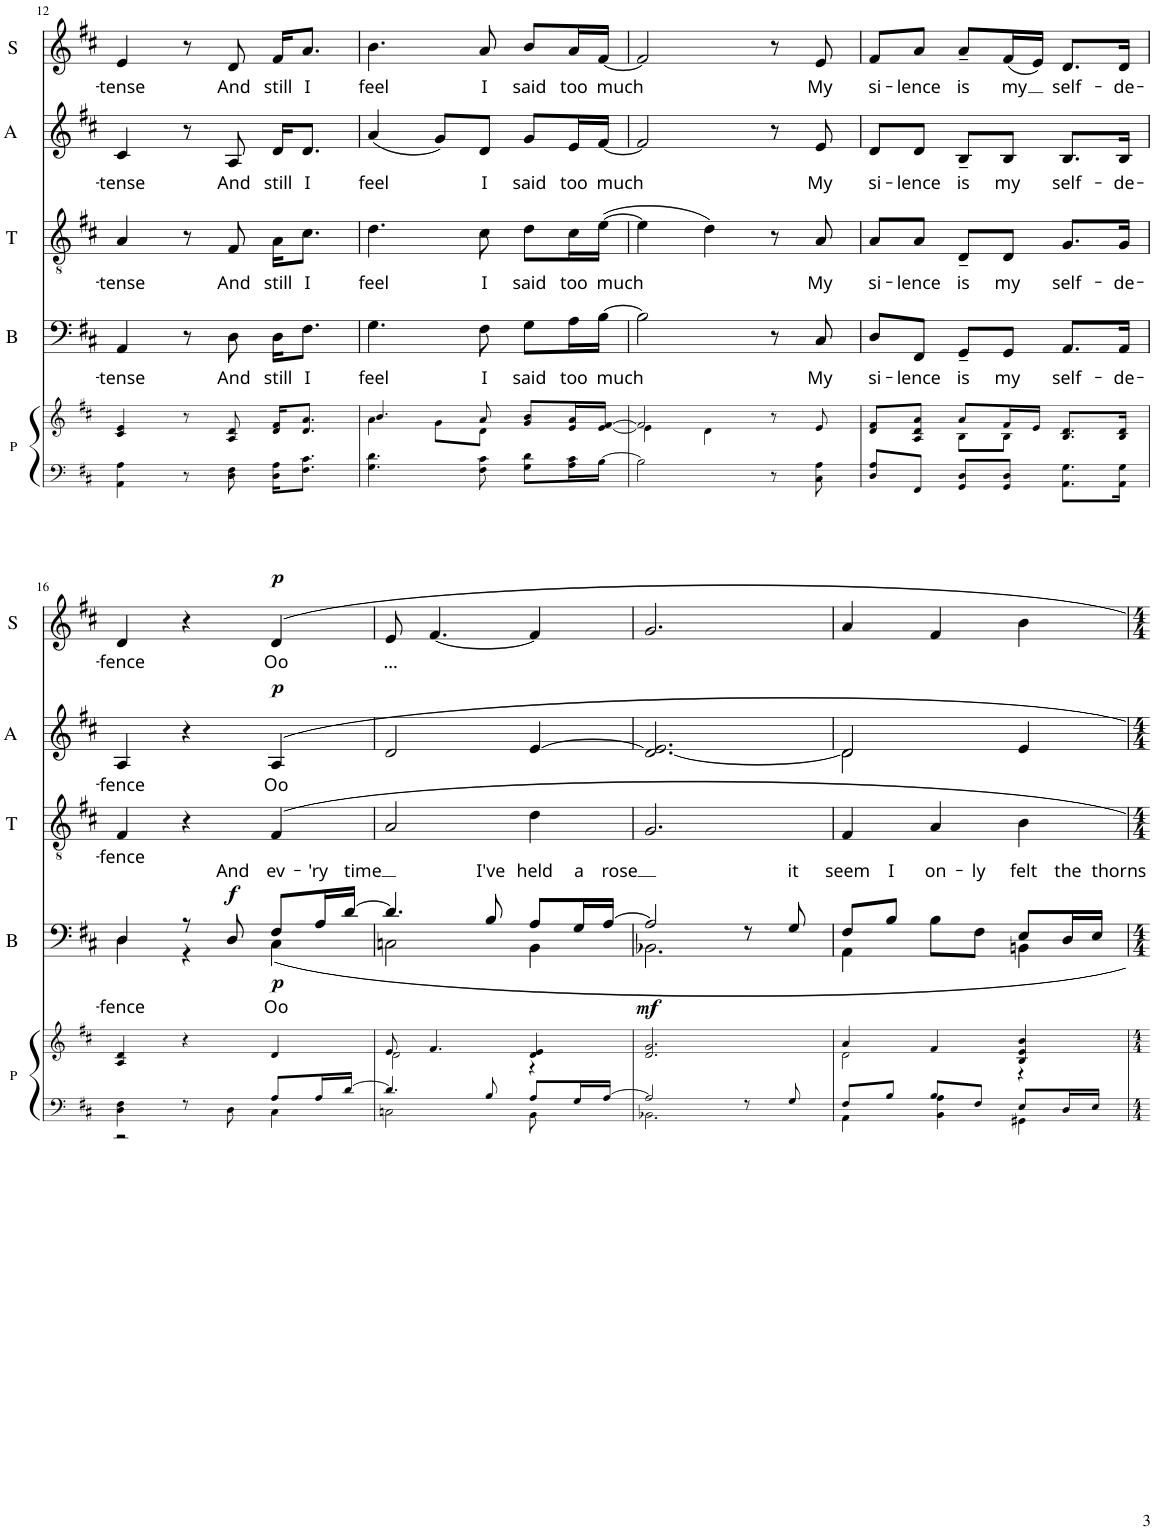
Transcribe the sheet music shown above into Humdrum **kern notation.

**kern	**kern	**kern	**text	**dynam	**kern	**text	**kern	**text	**dynam	**kern	**text	**dynam
*part5	*part5	*part4	*part4	*part4	*part3	*part3	*part2	*part2	*part2	*part1	*part1	*part1
*staff6	*staff5	*staff4	*staff4	*staff4	*staff3	*staff3	*staff2	*staff2	*staff2	*staff1	*staff1	*staff1
*I"Piano	*	*I"Bass	*	*	*I"Tenor	*	*I"Alto	*	*	*I"Soprano	*	*
*I'P	*	*I'B	*	*	*I'T	*	*I'A	*	*	*I'S	*	*
!!LO:PB:g=z
*clefF4	*clefG2	*clefF4	*	*	*clefGv2	*	*clefG2	*	*	*clefG2	*	*
*k[f#c#]	*k[f#c#]	*k[f#c#]	*	*	*k[f#c#]	*	*k[f#c#]	*	*	*k[f#c#]	*	*
*M3/4	*M3/4	*M3/4	*	*	*M3/4	*	*M3/4	*	*	*M3/4	*	*
=12	=12	=12	=12	=12	=12	=12	=12	=12	=12	=12	=12	=12
!	!	!	!LO:LY:b	!	!	!LO:LY:b	!	!LO:LY:b	!	!	!LO:LY:b	!
4AA\ 4A\	4c#/ 4e/	4AA/	-tense	.	4A/	-tense	4c#/	-tense	.	4e/	-tense	.
8r	8r	8r	.	.	8r	.	8r	.	.	8r	.	.
!	!	!	!LO:LY:b	!	!	!LO:LY:b	!	!LO:LY:b	!	!	!LO:LY:b	!
8D\ 8F#\	8A/ 8d/	8D\	And	.	8F#/	And	8A/	And	.	8d/	And	.
!	!	!	!LO:LY:b	!	!	!LO:LY:b	!	!LO:LY:b	!	!	!LO:LY:b	!
16D\ 16A\KL	16d/ 16f#/KL	16D\KL	still	.	16A\KL	still	16d/KL	still	.	16f#/KL	still	.
!	!	!	!LO:LY:b	!	!	!LO:LY:b	!	!LO:LY:b	!	!	!LO:LY:b	!
8.F#\ 8.c#\J	8.d/ 8.a/J	8.F#\J	I	.	8.c#\J	I	8.d/J	I	.	8.a/J	I	.
=13	=13	=13	=13	=13	=13	=13	=13	=13	=13	=13	=13	=13
*	*^	*	*	*	*	*	*	*	*	*	*	*
!	!	!	!	!LO:LY:b	!	!	!LO:LY:b	!	!LO:LY:b	!	!	!LO:LY:b	!
4.G\ 4.d\	4.b/	4a\	4.G\	feel	.	4.d\	feel	(<4a/	feel	.	4.b\	feel	.
.	.	8g\L	.	.	.	.	.	8g/L)	.	.	.	.	.
!	!	!	!	!LO:LY:b	!	!	!LO:LY:b	!	!LO:LY:b	!	!	!LO:LY:b	!
8F#\ 8c#\	8a/	8d\J	8F#\	I	.	8c#\	I	8d/J	I	.	8a/	I	.
!	!	!	!	!LO:LY:b	!	!	!LO:LY:b	!	!LO:LY:b	!	!	!LO:LY:b	!
8G\ 8d\L	8g/ 8b/L	4ryy	8G\L	said	.	8d\L	said	8g/L	said	.	8b/L	said	.
!	!	!	!	!LO:LY:b	!	!	!LO:LY:b	!	!LO:LY:b	!	!	!LO:LY:b	!
16A\ 16c#\L	16e/ 16a/L	.	16A\L	too	.	16c#\L	too	16e/L	too	.	16a/L	too	.
!	!	!	!	!LO:LY:b	!	!	!LO:LY:b	!	!LO:LY:b	!	!	!LO:LY:b	!
[16B\JJ	[<16e/ [>16f#/JJ	.	[16B\JJ	much	.	([16e\JJ	much	[16f#/JJ	much	.	[16f#/JJ	much	.
=14	=14	=14	=14	=14	=14	=14	=14	=14	=14	=14	=14	=14	=14
2B\]	2f#/]	4e\]	2B\]	.	.	4e\]	.	2f#/]	.	.	2f#/]	.	.
.	.	4d\	.	.	.	4d\)	.	.	.	.	.	.	.
8r	8r	4ryy	8r	.	.	8r	.	8r	.	.	8r	.	.
!	!	!	!	!LO:LY:b	!	!	!LO:LY:b	!	!LO:LY:b	!	!	!LO:LY:b	!
8C#\ 8A\	8e/	.	8C#/	My	.	8A/	My	8e/	My	.	8e/	My	.
=15	=15	=15	=15	=15	=15	=15	=15	=15	=15	=15	=15	=15	=15
!	!	!	!	!LO:LY:b	!	!	!LO:LY:b	!	!LO:LY:b	!	!	!LO:LY:b	!
8D/ 8A/L	8d/ 8f#/L	4ryy	8D/L	si-	.	8A/L	si-	8d/L	si-	.	8f#/L	si-	.
!	!	!	!	!LO:LY:b	!	!	!LO:LY:b	!	!LO:LY:b	!	!	!LO:LY:b	!
8FF#/J	8A/ 8d/ 8a/J	.	8FF#/J	-lence	.	8A/J	-lence	8d/J	-lence	.	8a/J	-lence	.
!	!	!	!	!LO:LY:b	!	!	!LO:LY:b	!	!LO:LY:b	!	!	!LO:LY:b	!
8GG/ 8D/L	8a/L	8B\L	8GG~/L	is	.	8D~/L	is	8B~/L	is	.	8a~/L	is	.
!	!	!	!	!LO:LY:b	!	!	!LO:LY:b	!	!LO:LY:b	!	!	!LO:LY:b	!
8GG/ 8D/J	16f#/L	8B\J	8GG/J	my	.	8D/J	my	8B/J	my	.	(<16f#/L	my	.
.	16e/JJ	.	.	.	.	.	.	.	.	.	16e/JJ)	.	.
!	!	!	!	!LO:LY:b	!	!	!LO:LY:b	!	!LO:LY:b	!	!	!LO:LY:b	!
8.AA\ 8.G\L	8.B/ 8.d/L	4ryy	8.AA/L	self-	.	8.G/L	self-	8.B/L	self-	.	8.d/L	self-	.
!	!	!	!	!LO:LY:b	!	!	!LO:LY:b	!	!LO:LY:b	!	!	!LO:LY:b	!
16AA\ 16G\Jk	16B/ 16d/Jk	.	16AA/Jk	-de-	.	16G/Jk	-de-	16B/Jk	-de-	.	16d/Jk	-de-	.
*	*v	*v	*	*	*	*	*	*	*	*	*	*	*
!!LO:LB:g=z
=16	=16	=16	=16	=16	=16	=16	=16	=16	=16	=16	=16	=16
*^	*	*	*	*	*	*	*	*	*	*	*	*
!	!	!	!	!LO:LY:b	!	!	!LO:LY:b	!	!LO:LY:b	!	!	!LO:LY:b	!
*	*	*	*^	*	*	*	*	*	*	*	*	*	*
4D\ 4F#\	2r	4A/ 4d/	4D\	4D/	-fence	.	4F#/	-fence	4A/	-fence	.	4d/	-fence	.
8r	.	4r	8r	4r	.	.	4r	.	4r	.	.	4r	.	.
!	!	!	!	!	!LO:LY:a	!LO:DY:a	!	!	!	!	!	!	!	!
8D\	.	.	8D/	.	And	f	.	.	.	.	.	.	.	.
!	!	!	!	!	!LO:LY:a	!	!	!	!	!	!	!	!	!
!	!	!	!	!	!LO:LY:b	!LO:DY:b	!	!	!	!LO:LY:b	!LO:DY:a	!	!LO:LY:b	!LO:DY:a
8A/L	4C#\	4d/	8F#/L	4C#\	Oo	p	4F#/	.	4A/	Oo	p	4d/	Oo	p
!	!	!	!	!	!LO:LY:a	!	!	!	!	!	!	!	!	!
16A/L	.	.	16A/L	.	-'ry	.	.	.	.	.	.	.	.	.
!	!	!	!	!	!LO:LY:a	!	!	!	!	!	!	!	!	!
[16d/JJ	.	.	[16d/JJ	.	time	.	.	.	.	.	.	.	.	.
=17	=17	=17	=17	=17	=17	=17	=17	=17	=17	=17	=17	=17	=17	=17
*	*	*^	*	*	*	*	*	*	*	*	*	*	*	*
!	!	!	!	!	!	!	!	!	!	!	!	!	!	!LO:LY:b	!
4.d/]	2Cn\	8e/	2d\	4.d/]	2Cn\	.	.	2A/	.	2d/	.	.	8e/	...	.
.	.	4.f#/	.	.	.	.	.	.	.	.	.	.	[<4.f#/	.	.
!	!	!	!	!	!	!LO:LY:a	!	!	!	!	!	!	!	!	!
8B/	.	.	.	8B/	.	I've	.	.	.	.	.	.	.	.	.
!	!	!	!	!	!	!LO:LY:a	!	!	!	!	!	!	!	!	!
8A/L	8BB\	4d/ 4e/	4r	8A/L	4BB\	held	.	4d\	.	[>4e/	.	.	4f#/]	.	.
!	!	!	!	!	!	!LO:LY:a	!	!	!	!	!	!	!	!	!
16G/L	8ryy	.	.	16G/L	.	a	.	.	.	.	.	.	.	.	.
!	!	!	!	!	!	!LO:LY:a	!	!	!	!	!	!	!	!	!
[16A/JJ	.	.	.	[16A/JJ	.	rose	.	.	.	.	.	.	.	.	.
*	*	*v	*v	*	*	*	*	*	*	*	*	*	*	*	*
=18	=18	=18	=18	=18	=18	=18	=18	=18	=18	=18	=18	=18	=18	=18
!	!	!	!	!	!	!LO:DY:b	!	!	!	!	!	!	!	!
2A/]	2.BB-X\	2.d/ 2.g/	2A/]	2.BB-X\	.	mf	2.G/	.	[<2.d/ 2.e/]	.	.	2.g/	.	.
8r	.	.	8r	.	.	.	.	.	.	.	.	.	.	.
!	!	!	!	!	!LO:LY:a	!	!	!	!	!	!	!	!	!
8G/	.	.	8G/	.	it	.	.	.	.	.	.	.	.	.
=19	=19	=19	=19	=19	=19	=19	=19	=19	=19	=19	=19	=19	=19	=19
*	*	*^	*	*	*	*	*	*	*	*	*	*	*	*
!	!	!	!	!	!	!LO:LY:a	!	!	!	!	!	!	!	!	!
*	*	*	*	*	*	*	*	*	*	*^	*	*	*	*	*
8F#/L	4AA\	4a/	2d\	8F#/L	4AA\	seem	.	4F#/	.	2d/]	2d\	.	.	4a/	.	.
!	!	!	!	!	!	!LO:LY:a	!	!	!	!	!	!	!	!	!	!
8B/J	.	.	.	8B/J	.	I	.	.	.	.	.	.	.	.	.	.
!	!	!	!	!	!	!LO:LY:a	!	!	!	!	!	!	!	!	!	!
8B/L	4BB\ 4A\	4f#/	.	8B\L	4ryy	on-	.	4A/	.	.	.	.	.	4f#/	.	.
!	!	!	!	!	!	!LO:LY:a	!	!	!	!	!	!	!	!	!	!
8F#/J	.	.	.	8F#\J	.	-ly	.	.	.	.	.	.	.	.	.	.
!	!	!	!	!	!	!LO:LY:a	!	!	!	!	!	!	!	!	!	!
8E/L	4GG#X\	4B/ 4e/ 4b/	4r	8E/L	4BBn\	felt	.	4B\	.	4e/	4ryy	.	.	4b\	.	.
!	!	!	!	!	!	!LO:LY:a	!	!	!	!	!	!	!	!	!	!
16D/L	.	.	.	16D/L	.	the	.	.	.	.	.	.	.	.	.	.
!	!	!	!	!	!	!LO:LY:a	!	!	!	!	!	!	!	!	!	!
16E/JJ	.	.	.	16E/JJ	.	thorns	.	.	.	.	.	.	.	.	.	.
*v	*v	*	*	*v	*v	*	*	*	*	*v	*v	*	*	*	*	*
*	*v	*v	*	*	*	*	*	*	*	*	*	*	*
=	=	=	=	=	=	=	=	=	=	=	=	=
*-	*-	*-	*-	*-	*-	*-	*-	*-	*-	*-	*-	*-
